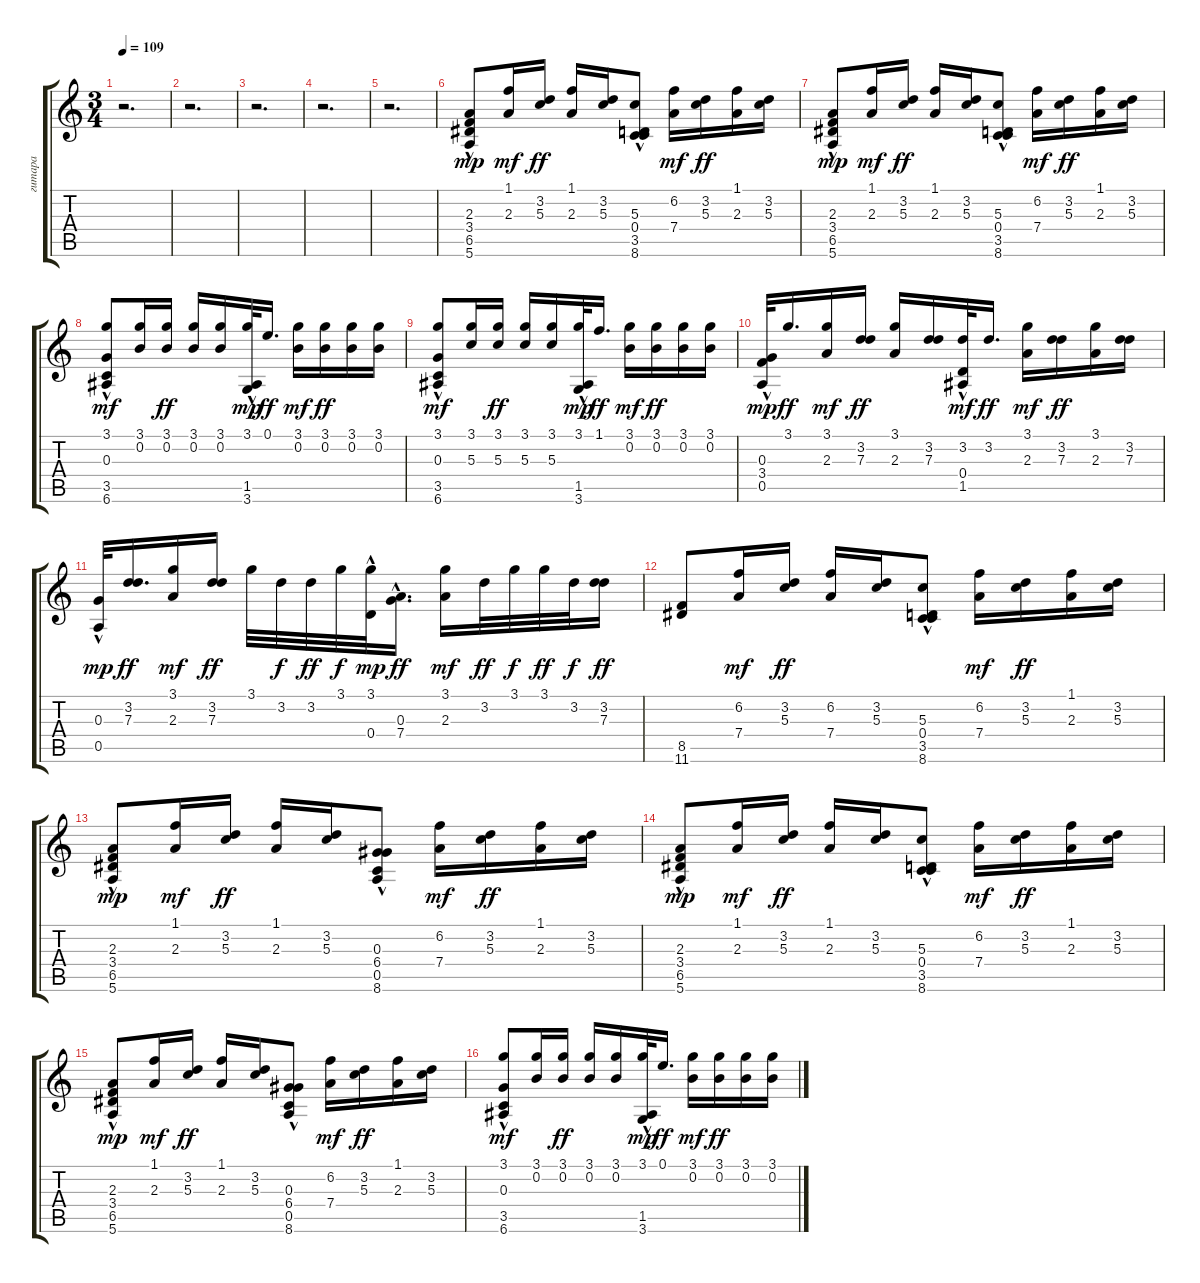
\track ("гитара" "гитара") {instrument acousticguitarsteel}
\staff {score tabs}
\tuning (E4 B3 G3 D3 A2 E2) {hide}
\ts (3 4)
\tempo 109
\clef g2
\ks c
r.2{d dy ff} |
r.2{d} |
r.2{d} |
r.2{d} |
r.2{d} |
(2.3{hac} 3.4 6.5 5.6{hac}).8{dy mp volume 12} (1.1 2.3).16{dy mf} (3.2 5.3).16{dy ff} (1.1 2.3).16 (3.2 5.3).16 (5.3 0.4{hac} 3.5{hac} 8.6).8 (6.2 7.4).16{dy mf} (3.2 5.3).16{dy ff} (1.1 2.3).16 (3.2 5.3).16 |
(2.3{hac} 3.4 6.5 5.6{hac}).8{dy mp} (1.1 2.3).16{dy mf} (3.2 5.3).16{dy ff} (1.1 2.3).16 (3.2 5.3).16 (5.3 0.4{hac} 3.5{hac} 8.6).8 (6.2 7.4).16{dy mf} (3.2 5.3).16{dy ff} (1.1 2.3).16 (3.2 5.3).16 |
(3.1 0.3 3.5{hac} 6.6{hac}).8{dy mf} (3.1 0.2).16 (3.1 0.2).16{dy ff} (3.1 0.2).16 (3.1 0.2).16 (3.1 1.5{hac} 3.6{hac}).32{dy mp} 0.1.16{d dy ff} (3.1 0.2).16{dy mf} (3.1 0.2).16{dy ff} (3.1 0.2).16 (3.1 0.2).16 |
(3.1 0.3 3.5{hac} 6.6{hac}).8{dy mf} (3.1 5.3).16 (3.1 5.3).16{dy ff} (3.1 5.3).16 (3.1 5.3).16 (3.1 1.5{hac} 3.6{hac}).32{dy mp} 1.1.16{d dy ff} (3.1 0.2).16{dy mf} (3.1 0.2).16{dy ff} (3.1 0.2).16 (3.1 0.2).16 |
(0.3{hac} 3.4 0.5{hac}).32{dy mp} 3.1.16{d dy ff} (3.1 2.3).16{dy mf} (3.2 7.3).16{dy ff} (3.1 2.3).16 (3.2 7.3).16 (3.2 0.4{hac} 1.5{hac}).32{dy mf} 3.2.16{d dy ff} (3.1 2.3).16{dy mf} (3.2 7.3).16{dy ff} (3.1 2.3).16 (3.2 7.3).16 |
(0.3{hac} 0.5{hac}).32{dy mp} (3.2 7.3).16{d dy ff} (3.1 2.3).16{dy mf} (3.2 7.3).16{dy ff} 3.1.32 3.2.32{dy f} 3.2.32{dy ff} 3.1.32{dy f} (3.1 0.4{hac}).32{dy mp} (0.3{hac} 7.4).16{d dy ff} (3.1 2.3).16{dy mf} 3.2.32{dy ff} 3.1.32{dy f} 3.1.32{dy ff} 3.2.32{dy f} (3.2 7.3).16{dy ff} |
(8.5 11.6).8 (6.2 7.4).16{dy mf} (3.2 5.3).16{dy ff} (6.2 7.4).16 (3.2 5.3).16 (5.3 0.4{hac} 3.5{hac} 8.6).8 (6.2 7.4).16{dy mf} (3.2 5.3).16{dy ff} (1.1 2.3).16 (3.2 5.3).16 |
(2.3{hac} 3.4 6.5 5.6{hac}).8{dy mp} (1.1 2.3).16{dy mf} (3.2 5.3).16{dy ff} (1.1 2.3).16 (3.2 5.3).16 (0.3{hac} 6.4 0.5{hac} 8.6).8 (6.2 7.4).16{dy mf} (3.2 5.3).16{dy ff} (1.1 2.3).16 (3.2 5.3).16 |
(2.3{hac} 3.4 6.5 5.6{hac}).8{dy mp} (1.1 2.3).16{dy mf} (3.2 5.3).16{dy ff} (1.1 2.3).16 (3.2 5.3).16 (5.3 0.4{hac} 3.5{hac} 8.6).8 (6.2 7.4).16{dy mf} (3.2 5.3).16{dy ff} (1.1 2.3).16 (3.2 5.3).16 |
(2.3{hac} 3.4 6.5 5.6{hac}).8{dy mp} (1.1 2.3).16{dy mf} (3.2 5.3).16{dy ff} (1.1 2.3).16 (3.2 5.3).16 (0.3{hac} 6.4 0.5{hac} 8.6).8 (6.2 7.4).16{dy mf} (3.2 5.3).16{dy ff} (1.1 2.3).16 (3.2 5.3).16 |
(3.1 0.3 3.5{hac} 6.6{hac}).8{dy mf} (3.1 0.2).16 (3.1 0.2).16{dy ff} (3.1 0.2).16 (3.1 0.2).16 (3.1 1.5{hac} 3.6{hac}).32{dy mp} 0.1.16{d dy ff} (3.1 0.2).16{dy mf} (3.1 0.2).16{dy ff} (3.1 0.2).16 (3.1 0.2).16
